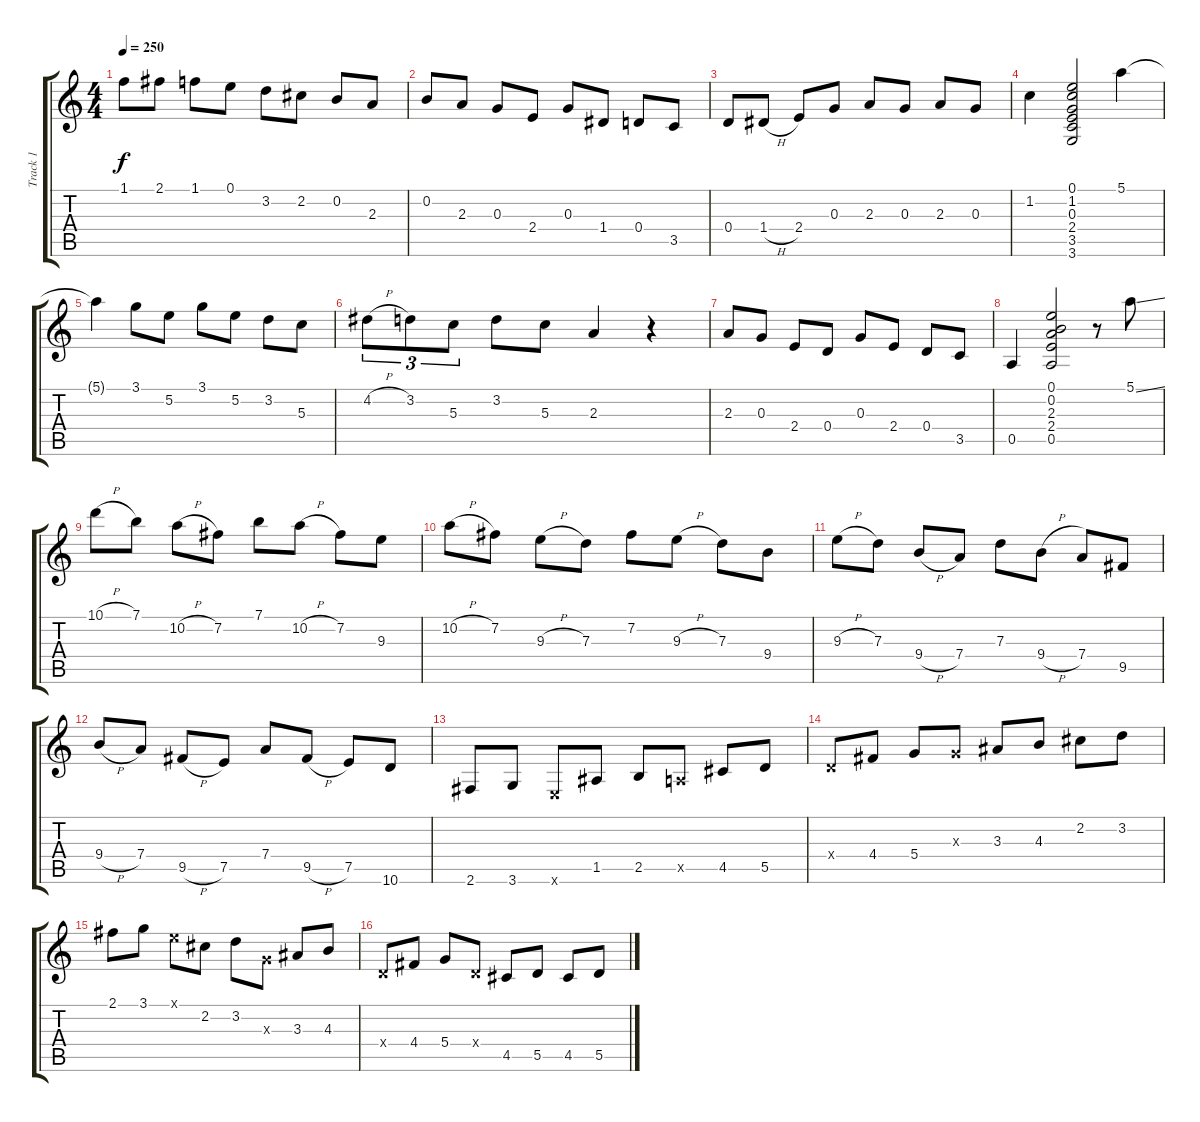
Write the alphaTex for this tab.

\track ("Track 1" "Track 1") {instrument acousticguitarsteel}
\staff {score tabs}
\tuning (E4 B3 G3 D3 A2 E2) {hide}
\ts (4 4)
\tempo 250
\clef g2
\ks c
1.1.8{dy f} 2.1.8 1.1.8 0.1.8 3.2.8 2.2.8 0.2.8 2.3.8 |
0.2.8 2.3.8 0.3.8 2.4.8 0.3.8 1.4.8 0.4.8 3.5.8 |
0.4.8 1.4{h}.8 2.4.8 0.3.8 2.3.8 0.3.8 2.3.8 0.3.8 |
1.2.4 (0.1 1.2 0.3 2.4 3.5 3.6).2 5.1.4 |
5.1{t}.4 3.1.8 5.2.8 3.1.8 5.2.8 3.2.8 5.3.8 |
4.2{h}.8{tu (3 2)} 3.2.8{tu (3 2)} 5.3.8{tu (3 2)} 3.2.8 5.3.8 2.3.4 r.4 |
2.3.8 0.3.8 2.4.8 0.4.8 0.3.8 2.4.8 0.4.8 3.5.8 |
0.5.4 (0.1 0.2 2.3 2.4 0.5).2 r.8 5.1{ss}.8 |
10.1{h}.8 7.1.8 10.2{h}.8 7.2.8 7.1.8 10.2{h}.8 7.2.8 9.3.8 |
10.2{h}.8 7.2.8 9.3{h}.8 7.3.8 7.2.8 9.3{h}.8 7.3.8 9.4.8 |
9.3{h}.8 7.3.8 9.4{h}.8 7.4.8 7.3.8 9.4{h}.8 7.4.8 9.5.8 |
9.4{h}.8 7.4.8 9.5{h}.8 7.5.8 7.4.8 9.5{h}.8 7.5.8 10.6.8 |
2.6.8 3.6.8 0.6{x}.8 1.5.8 2.5.8 0.5{x}.8 4.5.8 5.5.8 |
0.4{x}.8 4.4.8 5.4.8 0.3{x}.8 3.3.8 4.3.8 2.2.8 3.2.8 |
2.1.8 3.1.8 0.1{x}.8 2.2.8 3.2.8 0.3{x}.8 3.3.8 4.3.8 |
0.4{x}.8 4.4.8 5.4.8 0.4{x}.8 4.5.8 5.5.8 4.5.8 5.5.8
